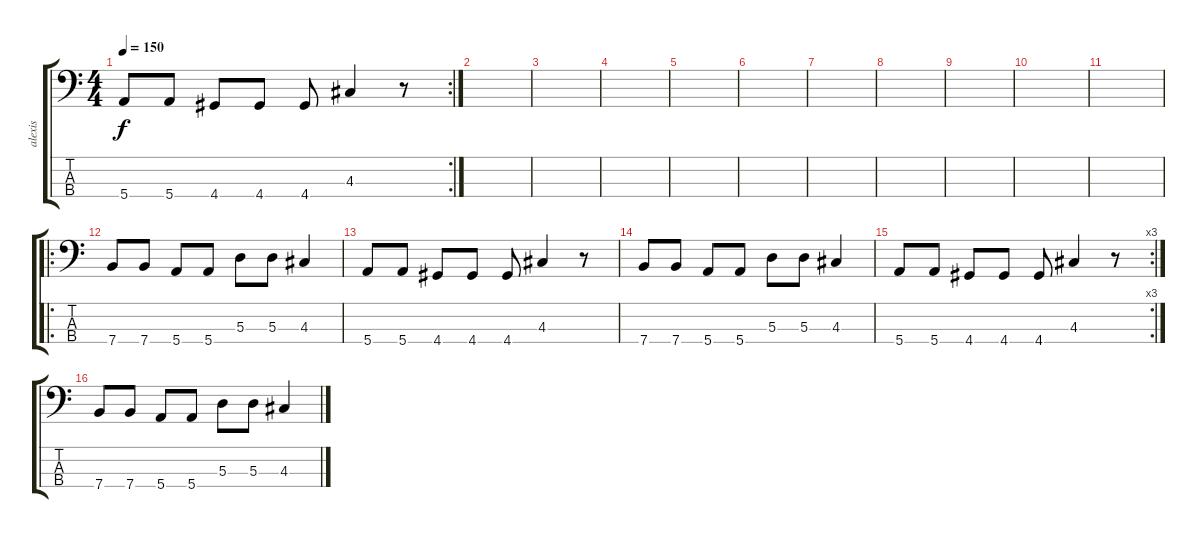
\track ("alexis" "alexis") {instrument acousticbass}
\staff {score tabs}
\tuning (G2 D2 A1 E1) {hide}
\rc 2
\ts (4 4)
\tempo 150
\clef f4
\ks c
5.4.8{dy f} 5.4.8 4.4.8 4.4.8 4.4.8 4.3.4 r.8 |
|
|
|
|
|
|
|
|
|
|
\ro
7.4.8 7.4.8 5.4.8 5.4.8 5.3.8 5.3.8 4.3.4 |
5.4.8 5.4.8 4.4.8 4.4.8 4.4.8 4.3.4 r.8 |
7.4.8 7.4.8 5.4.8 5.4.8 5.3.8 5.3.8 4.3.4 |
\rc 3
5.4.8 5.4.8 4.4.8 4.4.8 4.4.8 4.3.4 r.8 |
7.4.8 7.4.8 5.4.8 5.4.8 5.3.8 5.3.8 4.3.4
